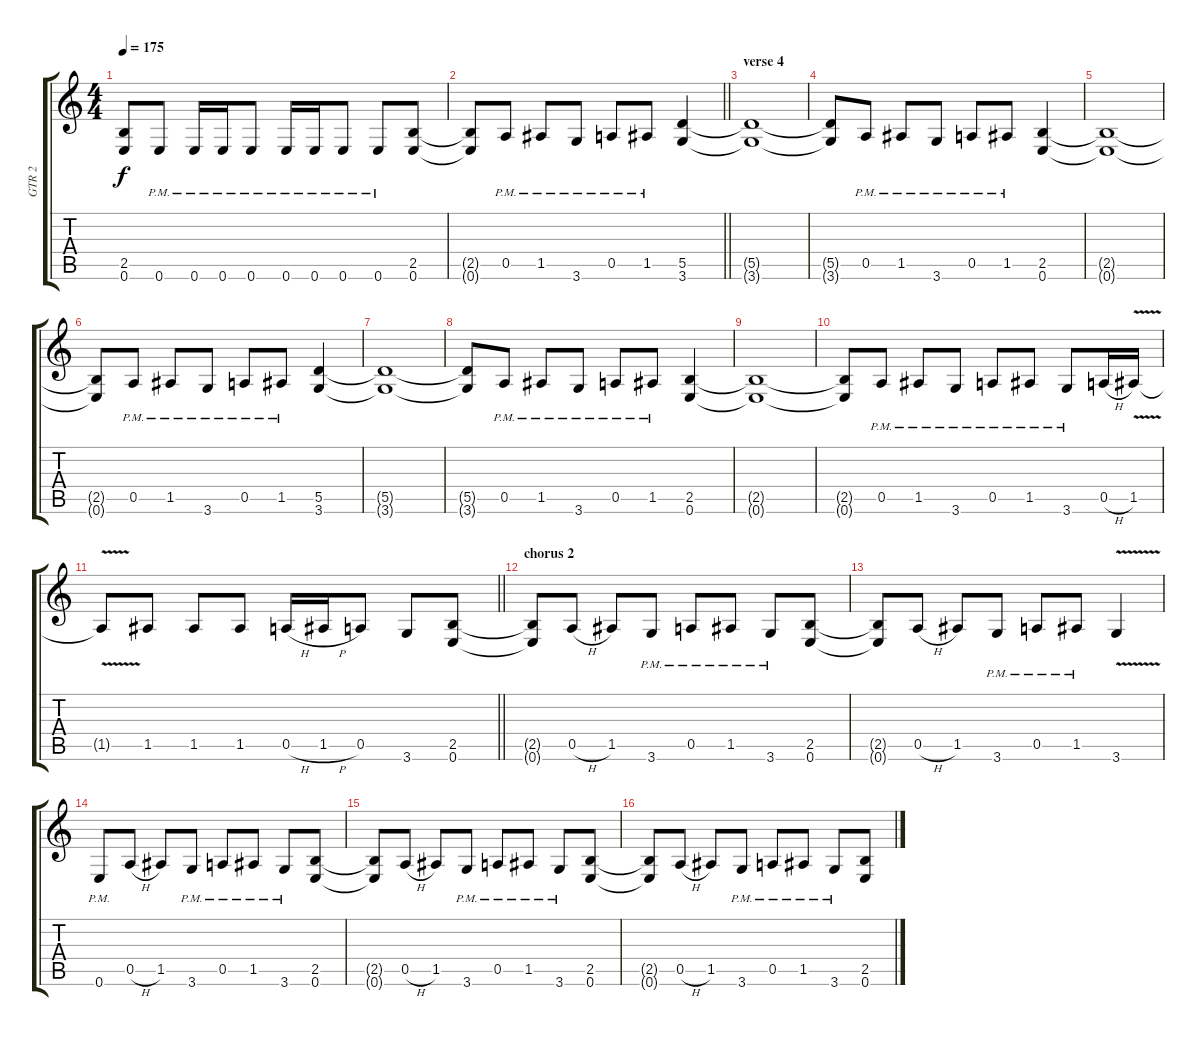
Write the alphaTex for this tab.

\track ("GTR 2" "GTR 2") {instrument distortionguitar}
\staff {score tabs}
\tuning (E4 B3 G3 D3 A2 E2) {hide}
\ts (4 4)
\tempo 175
\clef g2
\ks c
(2.5{t} 0.6{t}).8{dy f} 0.6{pm}.8 0.6{pm}.16 0.6{pm}.16 0.6{pm}.8 0.6{pm}.16 0.6{pm}.16 0.6{pm}.8 0.6{pm}.8 (2.5 0.6).8 |
\barLineRight lightlight
(2.5{t} 0.6{t}).8 0.5{pm}.8 1.5{pm}.8 3.6{pm}.8 0.5{pm}.8 1.5{pm}.8 (5.5 3.6).4 |
\section ("" "verse 4")
(5.5{t} 3.6{t}).1 |
(5.5{t} 3.6{t}).8 0.5{pm}.8 1.5{pm}.8 3.6{pm}.8 0.5{pm}.8 1.5{pm}.8 (2.5 0.6).4 |
(2.5{t} 0.6{t}).1 |
(2.5{t} 0.6{t}).8 0.5{pm}.8 1.5{pm}.8 3.6{pm}.8 0.5{pm}.8 1.5{pm}.8 (5.5 3.6).4 |
(5.5{t} 3.6{t}).1 |
(5.5{t} 3.6{t}).8 0.5{pm}.8 1.5{pm}.8 3.6{pm}.8 0.5{pm}.8 1.5{pm}.8 (2.5 0.6).4 |
(2.5{t} 0.6{t}).1 |
(2.5{t} 0.6{t}).8 0.5{pm}.8 1.5{pm}.8 3.6{pm}.8 0.5{pm}.8 1.5{pm}.8 3.6{pm}.8 0.5{h}.16 1.5{v}.16 |
\barLineRight lightlight
1.5{t}.8 1.5.8 1.5.8 1.5.8 0.5{h}.16 1.5{h}.16 0.5.8 3.6.8 (2.5 0.6).8 |
\section ("" "chorus 2")
(2.5{t} 0.6{t}).8 0.5{h}.8 1.5.8 3.6{pm}.8 0.5{pm}.8 1.5{pm}.8 3.6{pm}.8 (2.5 0.6).8 |
(2.5{t} 0.6{t}).8 0.5{h}.8 1.5.8 3.6{pm}.8 0.5{pm}.8 1.5{pm}.8 3.6{v}.4 |
0.6{pm}.8 0.5{h}.8 1.5.8 3.6{pm}.8 0.5{pm}.8 1.5{pm}.8 3.6{pm}.8 (2.5 0.6).8 |
(2.5{t} 0.6{t}).8 0.5{h}.8 1.5.8 3.6{pm}.8 0.5{pm}.8 1.5{pm}.8 3.6{pm}.8 (2.5 0.6).8 |
(2.5{t} 0.6{t}).8 0.5{h}.8 1.5.8 3.6{pm}.8 0.5{pm}.8 1.5{pm}.8 3.6{pm}.8 (2.5 0.6).8
